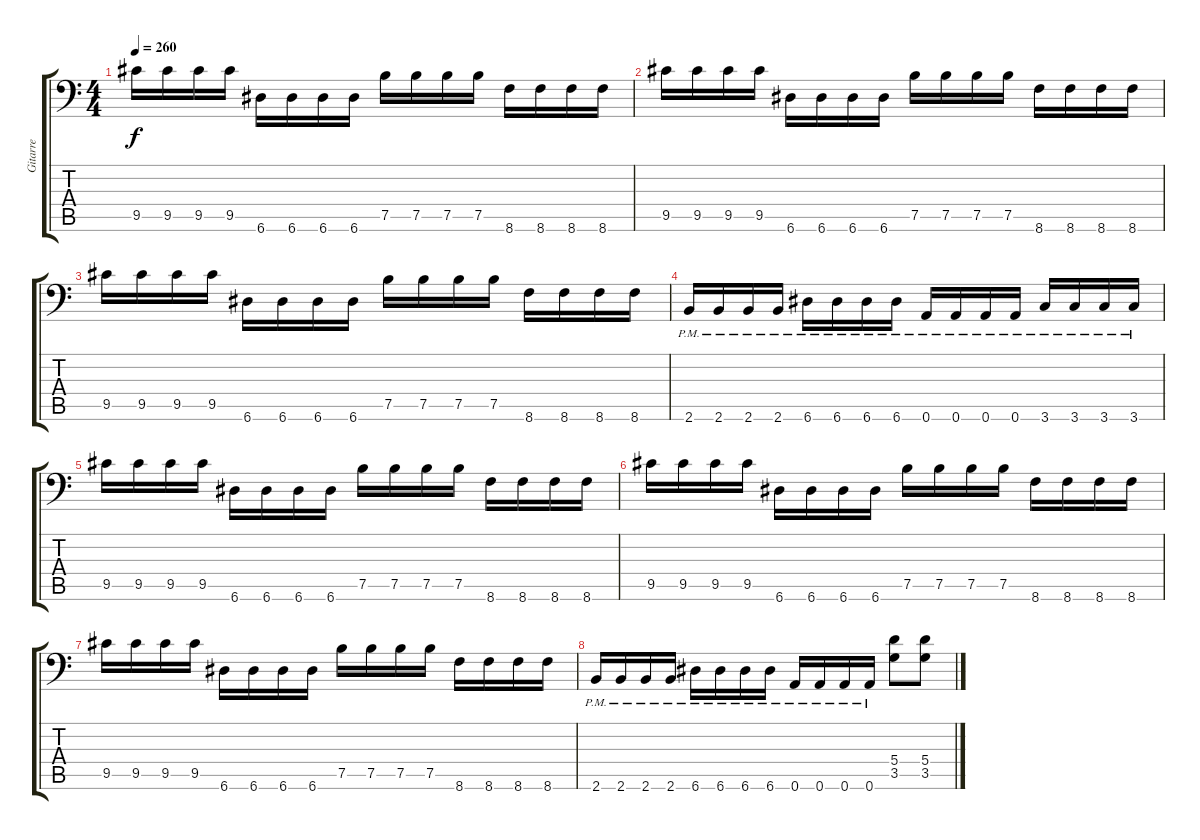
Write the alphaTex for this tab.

\track ("Gitarre" "Gitarre") {instrument distortionguitar}
\staff {score tabs}
\tuning (A3 G3 D3 A2 E2 A1) {hide}
\ts (4 4)
\tempo 260
\clef f4
\ks c
9.5.16{dy f} 9.5.16 9.5.16 9.5.16 6.6.16 6.6.16 6.6.16 6.6.16 7.5.16 7.5.16 7.5.16 7.5.16 8.6.16 8.6.16 8.6.16 8.6.16 |
9.5.16 9.5.16 9.5.16 9.5.16 6.6.16 6.6.16 6.6.16 6.6.16 7.5.16 7.5.16 7.5.16 7.5.16 8.6.16 8.6.16 8.6.16 8.6.16 |
9.5.16 9.5.16 9.5.16 9.5.16 6.6.16 6.6.16 6.6.16 6.6.16 7.5.16 7.5.16 7.5.16 7.5.16 8.6.16 8.6.16 8.6.16 8.6.16 |
2.6{pm}.16 2.6{pm}.16 2.6{pm}.16 2.6{pm}.16 6.6{pm}.16 6.6{pm}.16 6.6{pm}.16 6.6{pm}.16 0.6{pm}.16 0.6{pm}.16 0.6{pm}.16 0.6{pm}.16 3.6{pm}.16 3.6{pm}.16 3.6{pm}.16 3.6{pm}.16 |
9.5.16 9.5.16 9.5.16 9.5.16 6.6.16 6.6.16 6.6.16 6.6.16 7.5.16 7.5.16 7.5.16 7.5.16 8.6.16 8.6.16 8.6.16 8.6.16 |
9.5.16 9.5.16 9.5.16 9.5.16 6.6.16 6.6.16 6.6.16 6.6.16 7.5.16 7.5.16 7.5.16 7.5.16 8.6.16 8.6.16 8.6.16 8.6.16 |
9.5.16 9.5.16 9.5.16 9.5.16 6.6.16 6.6.16 6.6.16 6.6.16 7.5.16 7.5.16 7.5.16 7.5.16 8.6.16 8.6.16 8.6.16 8.6.16 |
2.6{pm}.16 2.6{pm}.16 2.6{pm}.16 2.6{pm}.16 6.6{pm}.16 6.6{pm}.16 6.6{pm}.16 6.6{pm}.16 0.6{pm}.16 0.6{pm}.16 0.6{pm}.16 0.6{pm}.16 (5.4 3.5).8 (5.4 3.5).8
